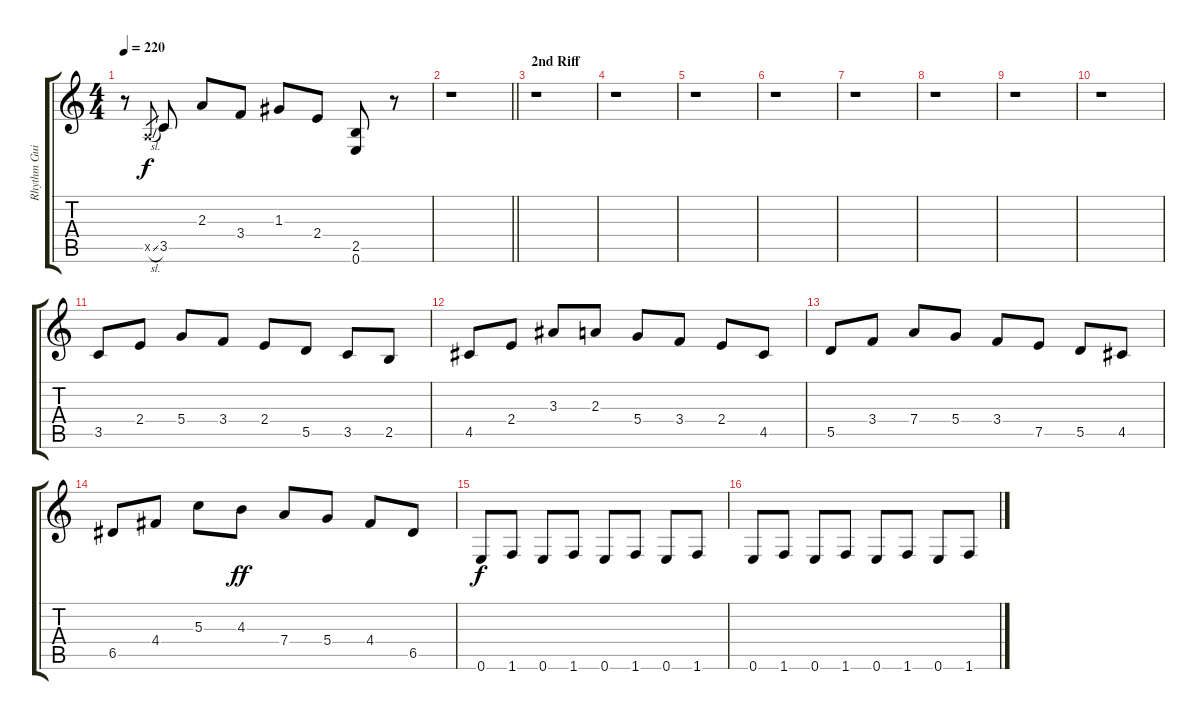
\track ("Rhythm Guitar" "Rhythm Gui") {instrument overdrivenguitar}
\staff {score tabs}
\tuning (E4 B3 G3 D3 A2 E2) {hide}
\ts (4 4)
\tempo 220
\clef g2
\ks c
r.8{dy f} 0.5{sl x}.8{gr} 3.5.8 2.3.8 3.4.8 1.3.8 2.4.8 (2.5 0.6).8 r.8 |
\barLineRight lightlight
r.1 |
\section ("" "2nd Riff")
r.1 |
r.1 |
r.1 |
r.1 |
r.1 |
r.1 |
r.1 |
r.1 |
3.5.8 2.4.8 5.4.8 3.4.8 2.4.8 5.5.8 3.5.8 2.5.8 |
4.5.8 2.4.8 3.3.8 2.3.8 5.4.8 3.4.8 2.4.8 4.5.8 |
5.5.8 3.4.8 7.4.8 5.4.8 3.4.8 7.5.8 5.5.8 4.5.8 |
6.5.8 4.4.8 5.3.8 4.3.8{dy ff} 7.4.8 5.4.8 4.4.8 6.5.8 |
0.6.8{dy f} 1.6.8 0.6.8 1.6.8 0.6.8 1.6.8 0.6.8 1.6.8 |
0.6.8 1.6.8 0.6.8 1.6.8 0.6.8 1.6.8 0.6.8 1.6.8
